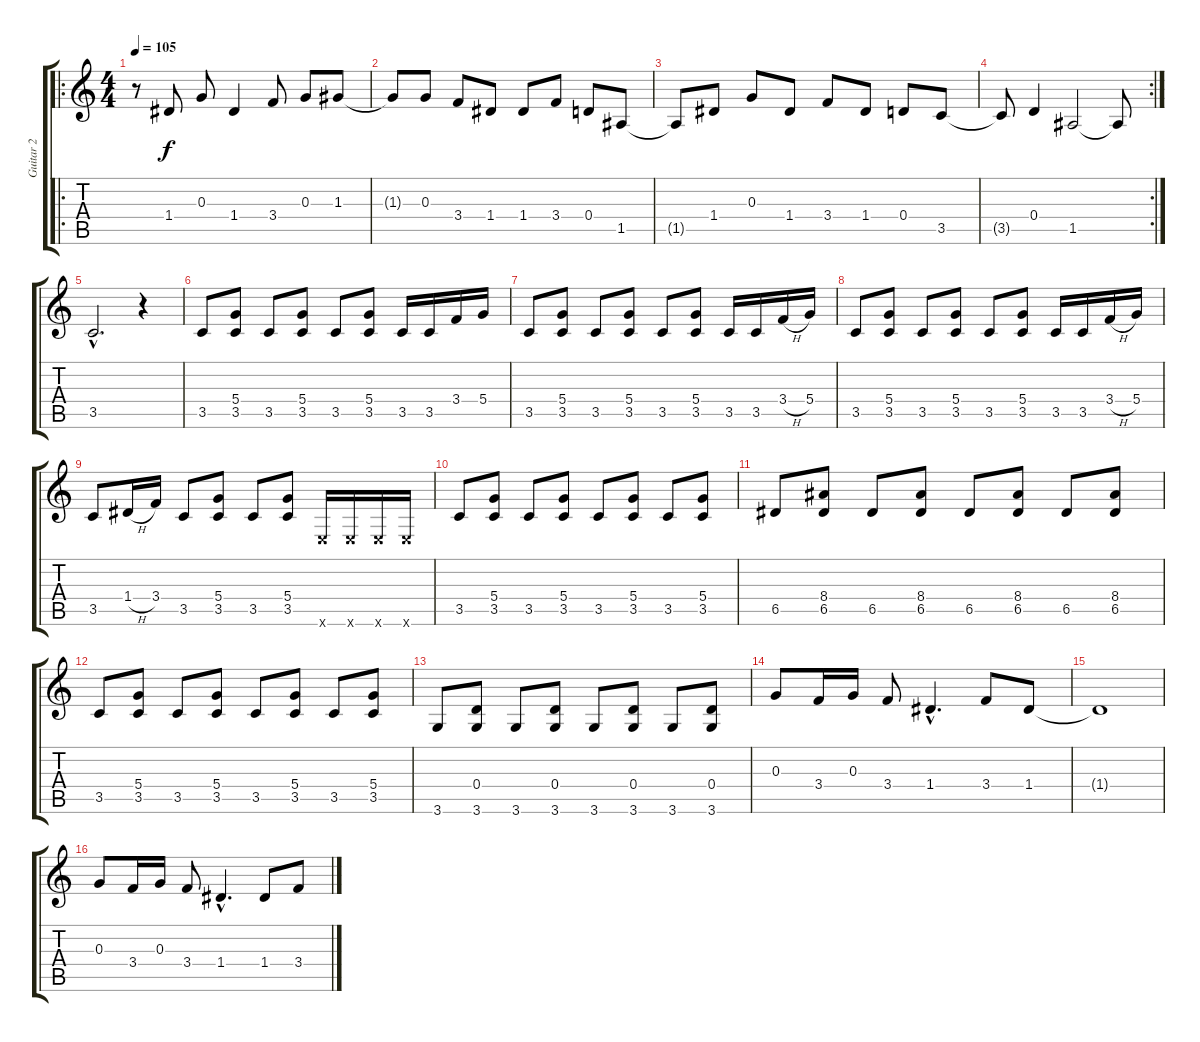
\track ("Guitar 2" "Guitar 2") {instrument distortionguitar}
\staff {score tabs}
\tuning (E4 B3 G3 D3 A2 E2) {hide}
\ro
\ts (4 4)
\tempo 105
\clef g2
\ks c
r.8{dy f instrument distortionguitar} 1.4.8 0.3.8 1.4.4 3.4.8 0.3.8 1.3.8 |
1.3{t}.8 0.3.8 3.4.8 1.4.8 1.4.8 3.4.8 0.4.8 1.5.8 |
1.5{t}.8 1.4.8 0.3.8 1.4.8 3.4.8 1.4.8 0.4.8 3.5.8 |
\rc 2
3.5{t}.8 0.4.4 1.5.2 1.5{t}.8 |
3.5{hac}.2{d} r.4 |
3.5.8 (5.4 3.5).8 3.5.8 (5.4 3.5).8 3.5.8 (5.4 3.5).8 3.5.16 3.5.16 3.4.16 5.4.16 |
3.5.8 (5.4 3.5).8 3.5.8 (5.4 3.5).8 3.5.8 (5.4 3.5).8 3.5.16 3.5.16 3.4{h}.16 5.4.16 |
3.5.8 (5.4 3.5).8 3.5.8 (5.4 3.5).8 3.5.8 (5.4 3.5).8 3.5.16 3.5.16 3.4{h}.16 5.4.16 |
3.5.8 1.4{h}.16 3.4.16 3.5.8 (5.4 3.5).8 3.5.8 (5.4 3.5).8 0.6{x}.16 0.6{x}.16 0.6{x}.16 0.6{x}.16 |
3.5.8 (5.4 3.5).8 3.5.8 (5.4 3.5).8 3.5.8 (5.4 3.5).8 3.5.8 (5.4 3.5).8 |
6.5.8 (8.4 6.5).8 6.5.8 (8.4 6.5).8 6.5.8 (8.4 6.5).8 6.5.8 (8.4 6.5).8 |
3.5.8 (5.4 3.5).8 3.5.8 (5.4 3.5).8 3.5.8 (5.4 3.5).8 3.5.8 (5.4 3.5).8 |
3.6.8 (0.4 3.6).8 3.6.8 (0.4 3.6).8 3.6.8 (0.4 3.6).8 3.6.8 (0.4 3.6).8 |
0.3.8 3.4.16 0.3.16 3.4.8 1.4{hac}.4{d} 3.4.8 1.4.8 |
1.4{t}.1 |
0.3.8 3.4.16 0.3.16 3.4.8 1.4{hac}.4{d} 1.4.8 3.4.8
